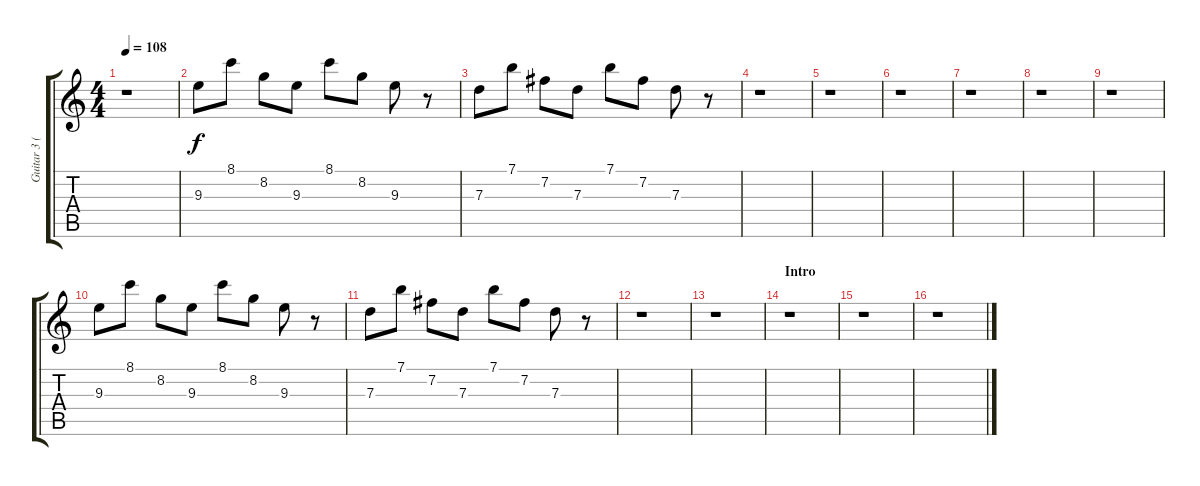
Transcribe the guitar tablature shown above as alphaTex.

\track ("Guitar 3 (Josh Klinghoffer)" "Guitar 3 (") {instrument electricguitarmuted}
\staff {score tabs}
\tuning (E4 B3 G3 D3 A2 E2) {hide}
\ts (4 4)
\tempo 108
\clef g2
\ks c
r.1{dy f} |
9.3.8 8.1.8 8.2.8 9.3.8 8.1.8 8.2.8 9.3.8 r.8 |
7.3.8 7.1.8 7.2.8 7.3.8 7.1.8 7.2.8 7.3.8 r.8 |
r.1 |
r.1 |
r.1 |
r.1 |
r.1 |
r.1 |
9.3.8 8.1.8 8.2.8 9.3.8 8.1.8 8.2.8 9.3.8 r.8 |
7.3.8 7.1.8 7.2.8 7.3.8 7.1.8 7.2.8 7.3.8 r.8 |
r.1 |
r.1 |
\section ("" "Intro")
r.1 |
r.1 |
r.1
